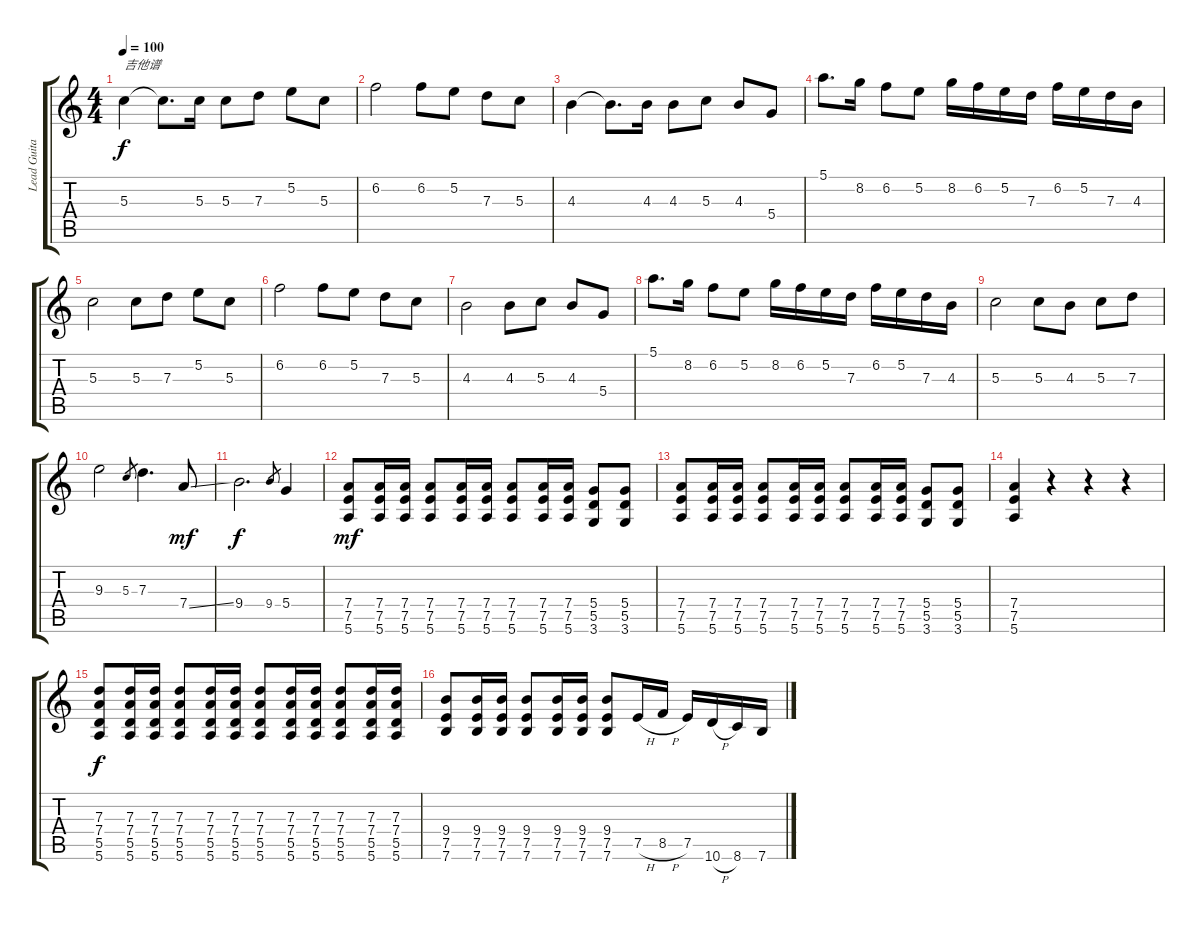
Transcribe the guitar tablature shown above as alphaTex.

\track ("Lead Guitar 1" "Lead Guita") {instrument distortionguitar}
\staff {score tabs}
\tuning (E4 B3 G3 D3 A2 E2) {hide}
\ts (4 4)
\tempo 100
\clef g2
\ks c
5.3.4{txt "吉他谱" dy f instrument distortionguitar} 5.3{t}.8{d} 5.3.16 5.3.8 7.3.8 5.2.8 5.3.8 |
6.2.2 6.2.8 5.2.8 7.3.8 5.3.8 |
4.3.4 4.3{t}.8{d} 4.3.16 4.3.8 5.3.8 4.3.8 5.4.8 |
5.1.8{d} 8.2.16 6.2.8 5.2.8 8.2.16 6.2.16 5.2.16 7.3.16 6.2.16 5.2.16 7.3.16 4.3.16 |
5.3.2 5.3.8 7.3.8 5.2.8 5.3.8 |
6.2.2 6.2.8 5.2.8 7.3.8 5.3.8 |
4.3.2 4.3.8 5.3.8 4.3.8 5.4.8 |
5.1.8{d} 8.2.16 6.2.8 5.2.8 8.2.16 6.2.16 5.2.16 7.3.16 6.2.16 5.2.16 7.3.16 4.3.16 |
5.3.2 5.3.8 4.3.8 5.3.8 7.3.8 |
9.3.2 5.3.8{gr} 7.3.4{d} 7.4{ss}.8{dy mf} |
9.4.2{d dy f} 9.4.8{gr} 5.4.4 |
(7.4 7.5 5.6).8{dy mf} (7.4 7.5 5.6).16 (7.4 7.5 5.6).16 (7.4 7.5 5.6).8 (7.4 7.5 5.6).16 (7.4 7.5 5.6).16 (7.4 7.5 5.6).8 (7.4 7.5 5.6).16 (7.4 7.5 5.6).16 (5.4 5.5 3.6).8 (5.4 5.5 3.6).8 |
(7.4 7.5 5.6).8 (7.4 7.5 5.6).16 (7.4 7.5 5.6).16 (7.4 7.5 5.6).8 (7.4 7.5 5.6).16 (7.4 7.5 5.6).16 (7.4 7.5 5.6).8 (7.4 7.5 5.6).16 (7.4 7.5 5.6).16 (5.4 5.5 3.6).8 (5.4 5.5 3.6).8 |
(7.4 7.5 5.6).4 r.4 r.4 r.4 |
(7.3 7.4 5.5 5.6).8{dy f volume 10} (7.3 7.4 5.5 5.6).16 (7.3 7.4 5.5 5.6).16 (7.3 7.4 5.5 5.6).8 (7.3 7.4 5.5 5.6).16 (7.3 7.4 5.5 5.6).16 (7.3 7.4 5.5 5.6).8 (7.3 7.4 5.5 5.6).16 (7.3 7.4 5.5 5.6).16 (7.3 7.4 5.5 5.6).8 (7.3 7.4 5.5 5.6).16 (7.3 7.4 5.5 5.6).16 |
(9.4 7.5 7.6).8 (9.4 7.5 7.6).16 (9.4 7.5 7.6).16 (9.4 7.5 7.6).8 (9.4 7.5 7.6).16 (9.4 7.5 7.6).16 (9.4 7.5 7.6).8 7.5{h}.16 8.5{h}.16 7.5.16 10.6{h}.16 8.6.16 7.6.16
